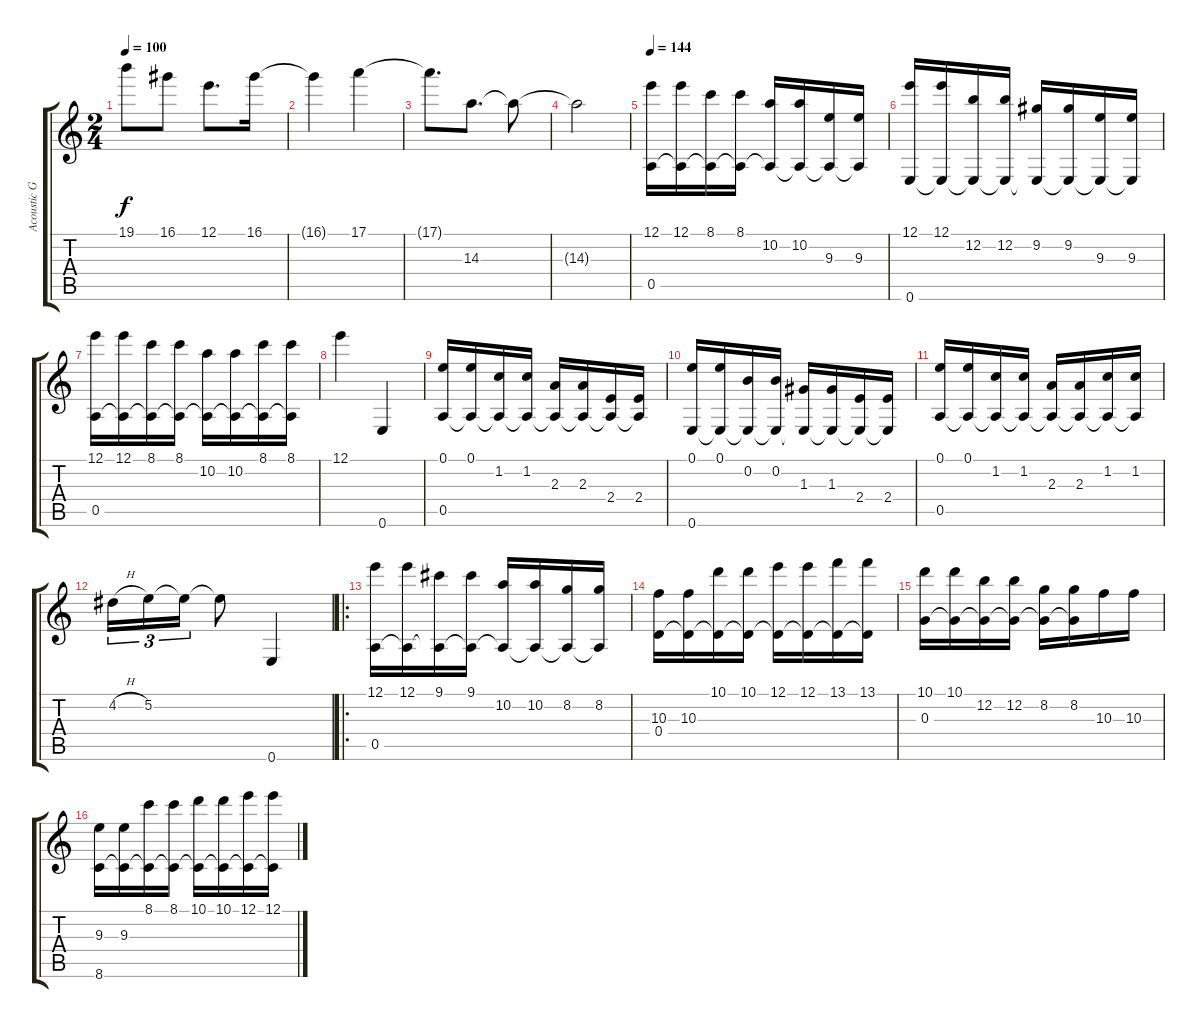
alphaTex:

\track ("Acoustic Guitar" "Acoustic G") {instrument acousticguitarnylon}
\staff {score tabs}
\tuning (E4 B3 G3 D3 A2 E2) {hide}
\ts (2 4)
\tempo 100
\clef g2
\ks c
19.1.8{dy f} 16.1.8 12.1.8{d} 16.1.16 |
16.1{t}.4 17.1.4 |
17.1{t}.8{d} 14.3.8{d} 14.3{t}.8 |
14.3{t}.2 |
\tempo 144
(12.1 0.5).16 (12.1 0.5{t}).16 (8.1 0.5{t}).16 (8.1 0.5{t}).16 (10.2 0.5{t}).16 (10.2 0.5{t}).16 (9.3 0.5{t}).16 (9.3 0.5{t}).16 |
(12.1 0.6).16 (12.1 0.6{t}).16 (12.2 0.6{t}).16 (12.2 0.6{t}).16 (9.2 0.6{t}).16 (9.2 0.6{t}).16 (9.3 0.6{t}).16 (9.3 0.6{t}).16 |
(12.1 0.5).16 (12.1 0.5{t}).16 (8.1 0.5{t}).16 (8.1 0.5{t}).16 (10.2 0.5{t}).16 (10.2 0.5{t}).16 (8.1 0.5{t}).16 (8.1 0.5{t}).16 |
12.1.4 0.6.4 |
(0.1 0.5).16 (0.1 0.5{t}).16 (1.2 0.5{t}).16 (1.2 0.5{t}).16 (2.3 0.5{t}).16 (2.3 0.5{t}).16 (2.4 0.5{t}).16 (2.4 0.5{t}).16 |
(0.1 0.6).16 (0.1 0.6{t}).16 (0.2 0.6{t}).16 (0.2 0.6{t}).16 (1.3 0.6{t}).16 (1.3 0.6{t}).16 (2.4 0.6{t}).16 (2.4 0.6{t}).16 |
(0.1 0.5).16 (0.1 0.5{t}).16 (1.2 0.5{t}).16 (1.2 0.5{t}).16 (2.3 0.5{t}).16 (2.3 0.5{t}).16 (1.2 0.5{t}).16 (1.2 0.5{t}).16 |
4.2{h}.16{tu (3 2)} 5.2.16{tu (3 2)} 5.2{t}.16{tu (3 2)} 5.2{t}.8 0.6.4 |
\ro
(12.1 0.5).16 (12.1 0.5{t}).16 (9.1 0.5{t}).16 (9.1 0.5{t}).16 (10.2 0.5{t}).16 (10.2 0.5{t}).16 (8.2 0.5{t}).16 (8.2 0.5{t}).16 |
(10.3 0.4).16 (10.3 0.4{t}).16 (10.1 0.4{t}).16 (10.1 0.4{t}).16 (12.1 0.4{t}).16 (12.1 0.4{t}).16 (13.1 0.4{t}).16 (13.1 0.4{t}).16 |
(10.1 0.3).16 (10.1 0.3{t}).16 (12.2 0.3{t}).16 (12.2 0.3{t}).16 (8.2 0.3{t}).16 (8.2 0.3{t}).16 10.3.16 10.3.16 |
(9.3 8.6).16 (9.3 8.6{t}).16 (8.1 8.6{t}).16 (8.1 8.6{t}).16 (10.1 8.6{t}).16 (10.1 8.6{t}).16 (12.1 8.6{t}).16 (12.1 8.6{t}).16
